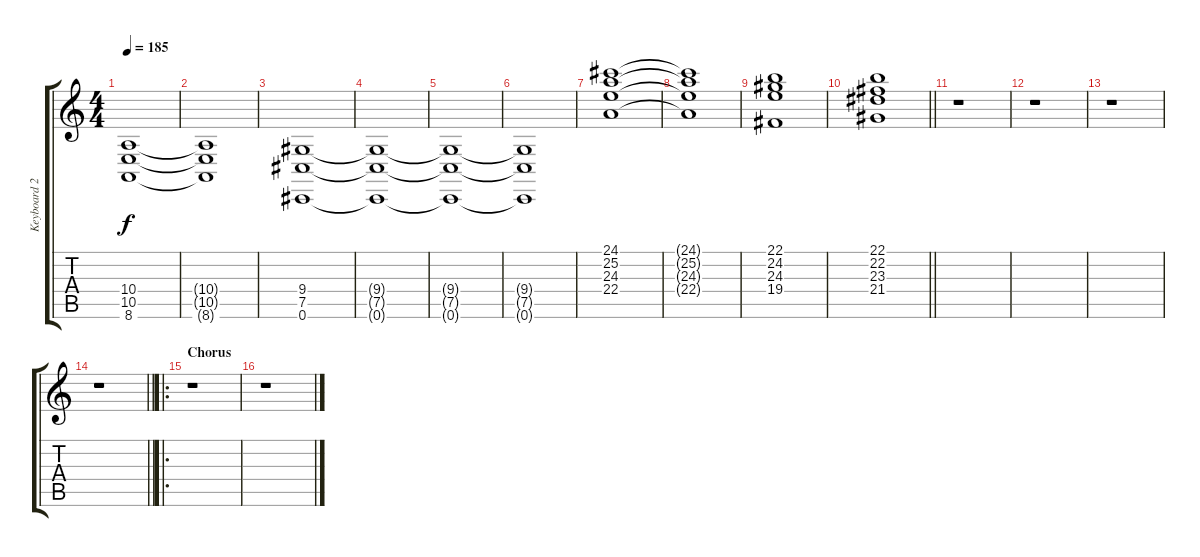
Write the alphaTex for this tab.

\track ("Keyboard 2" "Keyboard 2") {instrument stringensemble1}
\staff {score tabs}
\tuning (Db4 Ab3 E3 B2 Gb2 Db2) {hide}
\ts (4 4)
\tempo 185
\clef g2
\ks c
(10.4 10.5 8.6).1{dy f} |
(10.4{t} 10.5{t} 8.6{t}).1 |
(9.4 7.5 0.6).1 |
(9.4{t} 7.5{t} 0.6{t}).1 |
(9.4{t} 7.5{t} 0.6{t}).1 |
(9.4{t} 7.5{t} 0.6{t}).1 |
(24.1 25.2 24.3 22.4).1{volume 10} |
(24.1{t} 25.2{t} 24.3{t} 22.4{t}).1 |
(22.1 24.2 24.3 19.4).1 |
\barLineRight lightlight
(22.1 22.2 23.3 21.4).1 |
r.1 |
r.1 |
r.1 |
\barLineRight lightlight
r.1 |
\ro
\section ("" "Chorus")
r.1 |
r.1
